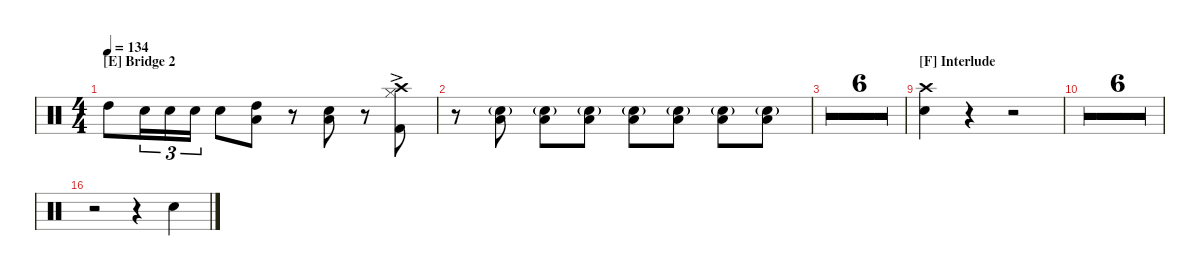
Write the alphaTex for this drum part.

\hideDynamics
\bracketExtendMode nobrackets
\singleTrackTrackNamePolicy hidden
\multiTrackTrackNamePolicy hidden
\firstSystemTrackNameMode fullname
\firstSystemTrackNameOrientation horizontal
\otherSystemsTrackNameOrientation horizontal
\track ("Drums" "Drums") {multiBarRest instrument percussion}
\staff {score}
\articulation defaults
\ts (4 4)
\section ("E" "Bridge 2")
\tempo 134
\clef neutral
\ks aminor "High Tom (hit)".8{dy mf beam merge} "Snare (hit) 2".16{tu (3 2) beam merge} "Snare (hit) 2".16{tu (3 2) beam merge} "Snare (hit) 2".16{tu (3 2)} "Snare (hit) 2".8
("High Tom (hit)" "Low Tom (hit)").8 r.8 ("Low Tom (hit)" "Snare (hit) 2").8 r.8 ("Hi-Hat (closed)"{ac} "Kick (hit) 2"{ac} "Crash high (hit)"{ac}).8 |
r.8 ("Low Tom (hit)" "Snare (hit) 2"{g}).8 ("Low Tom (hit)" "Snare (hit) 2"{g}).8 ("Low Tom (hit)" "Snare (hit) 2"{g}).8 ("Low Tom (hit)" "Snare (hit) 2"{g}).8 ("Low Tom (hit)" "Snare (hit) 2"{g}).8 ("Low Tom (hit)" "Snare (hit) 2"{g}).8 ("Low Tom (hit)" "Snare (hit) 2"{g}).8 |
\simile firstofdouble
|
\simile secondofdouble
|
\simile firstofdouble
|
\simile secondofdouble
|
\simile firstofdouble
|
\simile secondofdouble
|
\section ("F" "Interlude")
\simile none
("Snare (hit) 2" "Crash high (hit)").4{dy mp} r.4 r.2 |
r.1 |
r.1 |
r.1 |
r.1 |
r.1 |
r.1 |
r.2 r.4 "Snare (hit) 2".4{dy mf}
